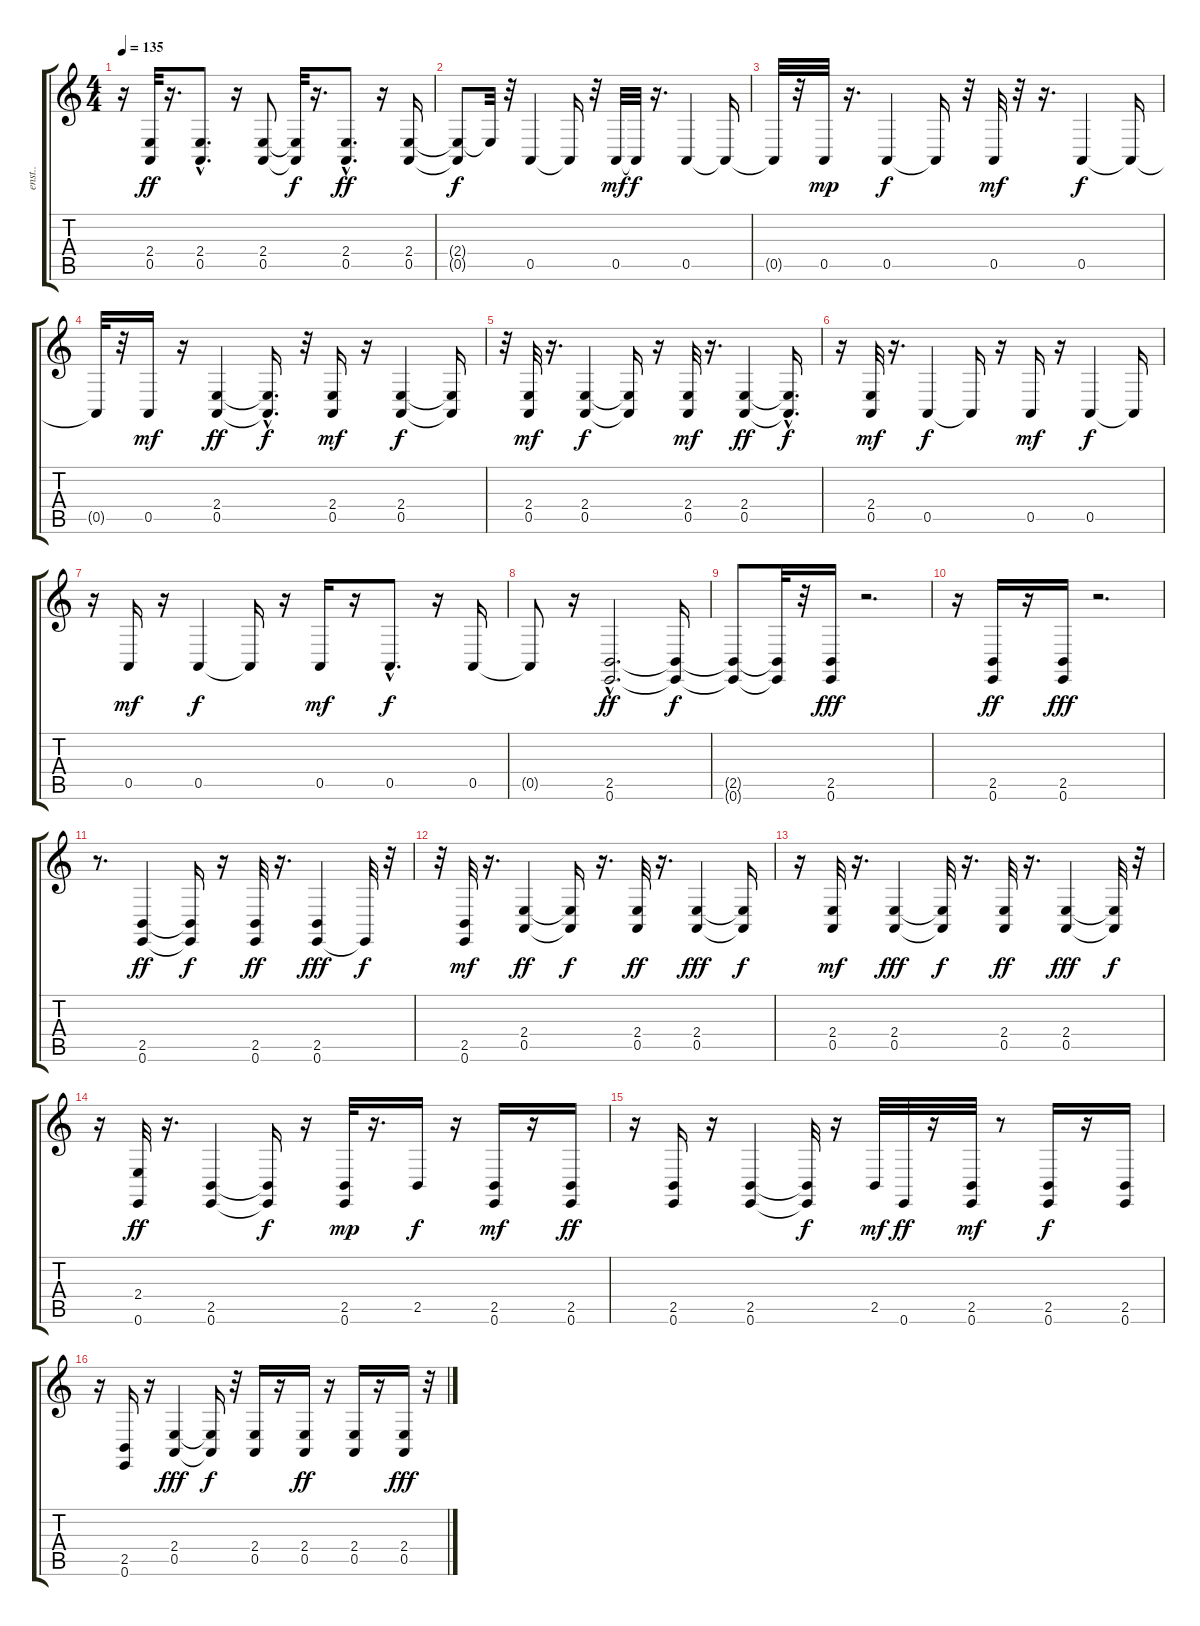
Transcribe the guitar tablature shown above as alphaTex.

\track ("enst.." "enst..") {instrument lead5charang}
\staff {score tabs}
\tuning (E4 B3 G3 D3 A2 E2) {hide}
\ts (4 4)
\tempo 135
\clef g2
\ks c
r.16{dy ff} (2.4 0.5).32 r.16{d} (2.4{hac} 0.5{hac}).8{d} r.16 (2.4 0.5).8 (2.4{t} 0.5{t}).32{dy f} r.16{d} (2.4{hac} 0.5{hac}).8{d dy ff} r.16 (2.4 0.5).16 |
(2.4{t} 0.5{t}).8{dy f} 2.4{t}.32 r.32 0.5.4 0.5{t}.16 r.32 0.5.32{dy mf} 0.5{t}.32{dy f} r.16{d} 0.5.4 0.5{t}.16 |
0.5{t}.32 r.32 0.5.32{dy mp} r.16{d} 0.5.4{dy f} 0.5{t}.16 r.32 0.5.32{dy mf} r.32 r.16{d} 0.5.4{dy f} 0.5{t}.16 |
0.5{t}.32 r.32 0.5.16{dy mf} r.16 (2.4 0.5).4{dy ff} (2.4{hac t} 0.5{hac t}).16{d dy f} r.32 (2.4 0.5).16{dy mf} r.16 (2.4 0.5).4{dy f} (2.4{t} 0.5{t}).16 |
r.32 (2.4 0.5).32{dy mf} r.16{d} (2.4 0.5).4{dy f} (2.4{t} 0.5{t}).16 r.16 (2.4 0.5).32{dy mf} r.16{d} (2.4 0.5).4{dy ff} (2.4{hac t} 0.5{t}).16{d dy f} |
r.16 (2.4 0.5).32{dy mf} r.16{d} 0.5.4{dy f} 0.5{t}.16 r.16 0.5.16{dy mf} r.16 0.5.4{dy f} 0.5{t}.16 |
r.16 0.5.16{dy mf} r.16 0.5.4{dy f} 0.5{t}.16 r.16 0.5.16{dy mf} r.16 0.5{hac}.8{d dy f} r.16 0.5.16 |
0.5{t}.8 r.16 (2.5{hac} 0.6{hac}).2{d dy ff} (2.5{t} 0.6{t}).16{dy f} |
(2.5{t} 0.6{t}).8 (2.5{t} 0.6{t}).32 r.32 (2.5 0.6).16{dy fff} r.2{d} |
r.16 (2.5 0.6).16{dy ff} r.16 (2.5 0.6).16{dy fff} r.2{d} |
r.8{d} (2.5 0.6).4{dy ff volume 11} (2.5{t} 0.6{t}).16{dy f} r.16 (2.5 0.6).32{dy ff} r.16{d} (2.5 0.6).4{dy fff} 0.6{t}.32{dy f} r.32 |
r.32 (2.5 0.6).32{dy mf} r.16{d} (2.4 0.5).4{dy ff} (2.4{t} 0.5{t}).16{dy f} r.16{d} (2.4 0.5).32{dy ff} r.16{d} (2.4 0.5).4{dy fff} (2.4{t} 0.5{t}).16{dy f} |
r.16 (2.4 0.5).32{dy mf} r.16{d} (2.4 0.5).4{dy fff} (2.4{t} 0.5{t}).32{dy f} r.16{d} (2.4 0.5).32{dy ff} r.16{d} (2.4 0.5).4{dy fff} (2.4{t} 0.5{t}).32{dy f} r.32 |
r.16 (2.4 0.6).32{dy ff} r.16{d} (2.5 0.6).4 (2.5{t} 0.6{t}).16{dy f} r.16 (2.5 0.6).32{dy mp} r.16{d} 2.5.16{dy f} r.16 (2.5 0.6).16{dy mf} r.16 (2.5 0.6).16{dy ff} |
r.16 (2.5 0.6).16 r.16 (2.5 0.6).4 (2.5{t} 0.6{t}).32{dy f} r.16 2.5.32{dy mf} 0.6.32{dy ff} r.16 (2.5 0.6).32{dy mf} r.8 (2.5 0.6).16{dy f} r.16 (2.5 0.6).16 |
r.16 (2.5 0.6).16 r.16 (2.4 0.5).4{dy fff} (2.4{t} 0.5{t}).16{dy f} r.32 (2.4 0.5).16 r.16 (2.4 0.5).16{dy ff} r.16 (2.4 0.5).16 r.16 (2.4 0.5).16{dy fff} r.32
